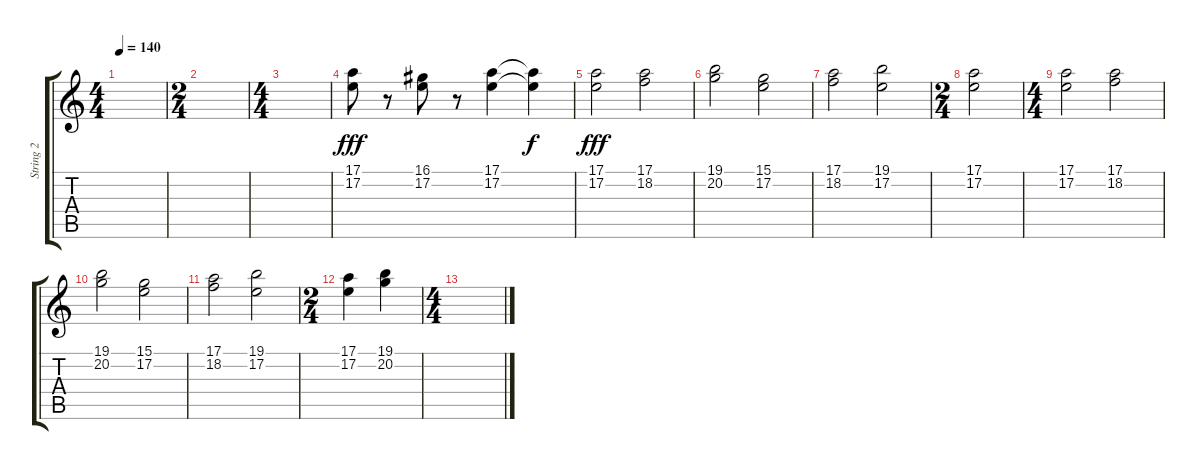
\track ("String 2" "String 2") {instrument stringensemble1}
\staff {score tabs}
\tuning (E4 B3 G3 D3 A2 E2) {hide}
\ts (4 4)
\tempo 140
\clef g2
\ks c
|
\ts (2 4)
|
\ts (4 4)
|
(17.1 17.2).8{dy fff} r.8 (16.1 17.2).8 r.8 (17.1 17.2).4 (17.1{t} 17.2{t}).4{dy f} |
(17.1 17.2).2{dy fff} (17.1 18.2).2 |
(19.1 20.2).2 (15.1 17.2).2 |
(17.1 18.2).2 (19.1 17.2).2 |
\ts (2 4)
(17.1 17.2).2 |
\ts (4 4)
(17.1 17.2).2 (17.1 18.2).2 |
(19.1 20.2).2 (15.1 17.2).2 |
(17.1 18.2).2 (19.1 17.2).2 |
\ts (2 4)
(17.1 17.2).4 (19.1 20.2).4 |
\ts (4 4)
